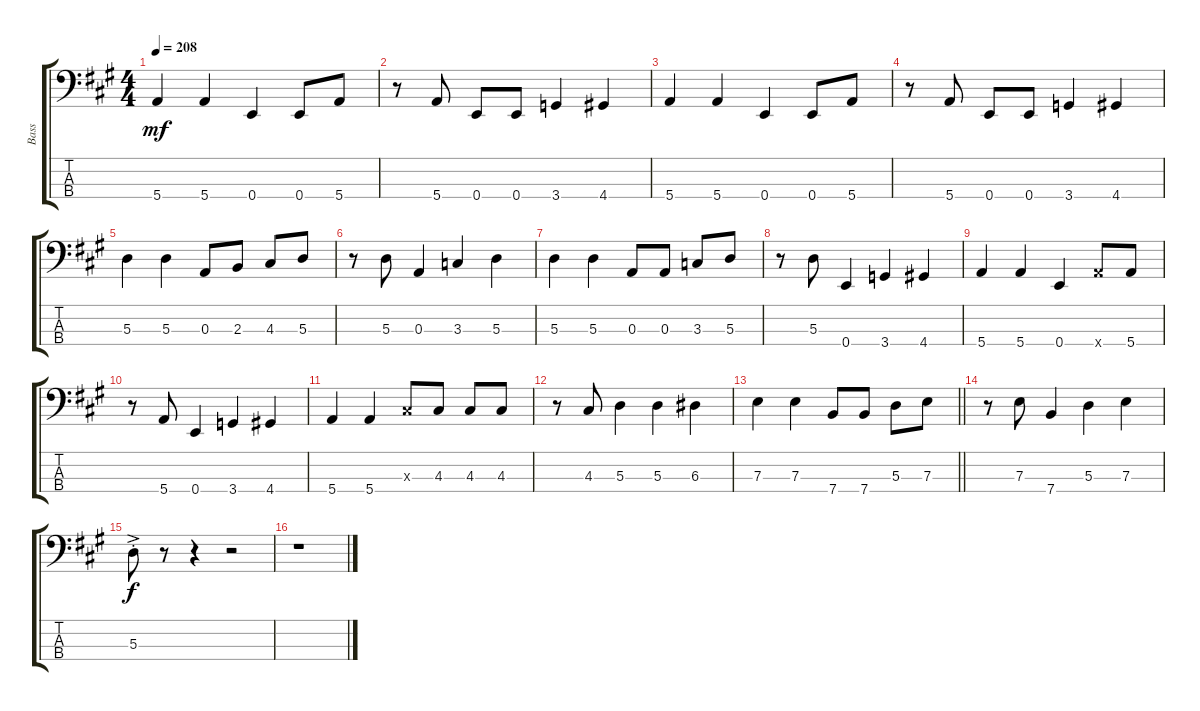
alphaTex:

\track ("Bass" "Bass") {instrument electricbasspick}
\staff {score tabs}
\tuning (G2 D2 A1 E1) {hide}
\ts (4 4)
\tempo 208
\clef f4
\ks a
5.4.4{dy mf} 5.4.4 0.4.4 0.4.8 5.4.8 |
r.8 5.4.8 0.4.8 0.4.8 3.4.4 4.4.4 |
5.4.4 5.4.4 0.4.4 0.4.8 5.4.8 |
r.8 5.4.8 0.4.8 0.4.8 3.4.4 4.4.4 |
5.3.4 5.3.4 0.3.8 2.3.8 4.3.8 5.3.8 |
r.8 5.3.8 0.3.4 3.3.4 5.3.4 |
5.3.4 5.3.4 0.3.8 0.3.8 3.3.8 5.3.8 |
r.8 5.3.8 0.4.4 3.4.4 4.4.4 |
5.4.4 5.4.4 0.4.4 5.4{x}.8 5.4.8 |
r.8 5.4.8 0.4.4 3.4.4 4.4.4 |
5.4.4 5.4.4 4.3{x}.8 4.3.8 4.3.8 4.3.8 |
r.8 4.3.8 5.3.4 5.3.4 6.3.4 |
\barLineRight lightlight
7.3.4 7.3.4 7.4.8 7.4.8 5.3.8 7.3.8 |
r.8 7.3.8 7.4.4 5.3.4 7.3.4 |
5.3{ac st}.8{dy f} r.8 r.4 r.2 |
r.1
